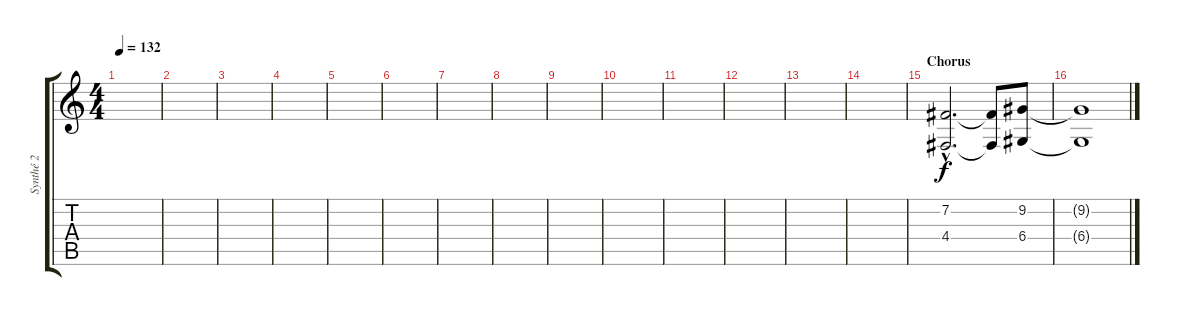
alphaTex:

\track ("Synthé 2" "Synthé 2") {instrument tangoaccordion}
\staff {score tabs}
\tuning (E4 B3 G3 D3 A2 E2) {hide}
\ts (4 4)
\tempo 132
\clef g2
\ks c
|
|
|
|
|
|
|
|
|
|
|
|
|
|
\section ("" "Chorus")
(7.2{hac} 4.4{hac}).2{d} (7.2{t} 4.4{t}).8 (9.2 6.4).8 |
(9.2{t} 6.4{t}).1
